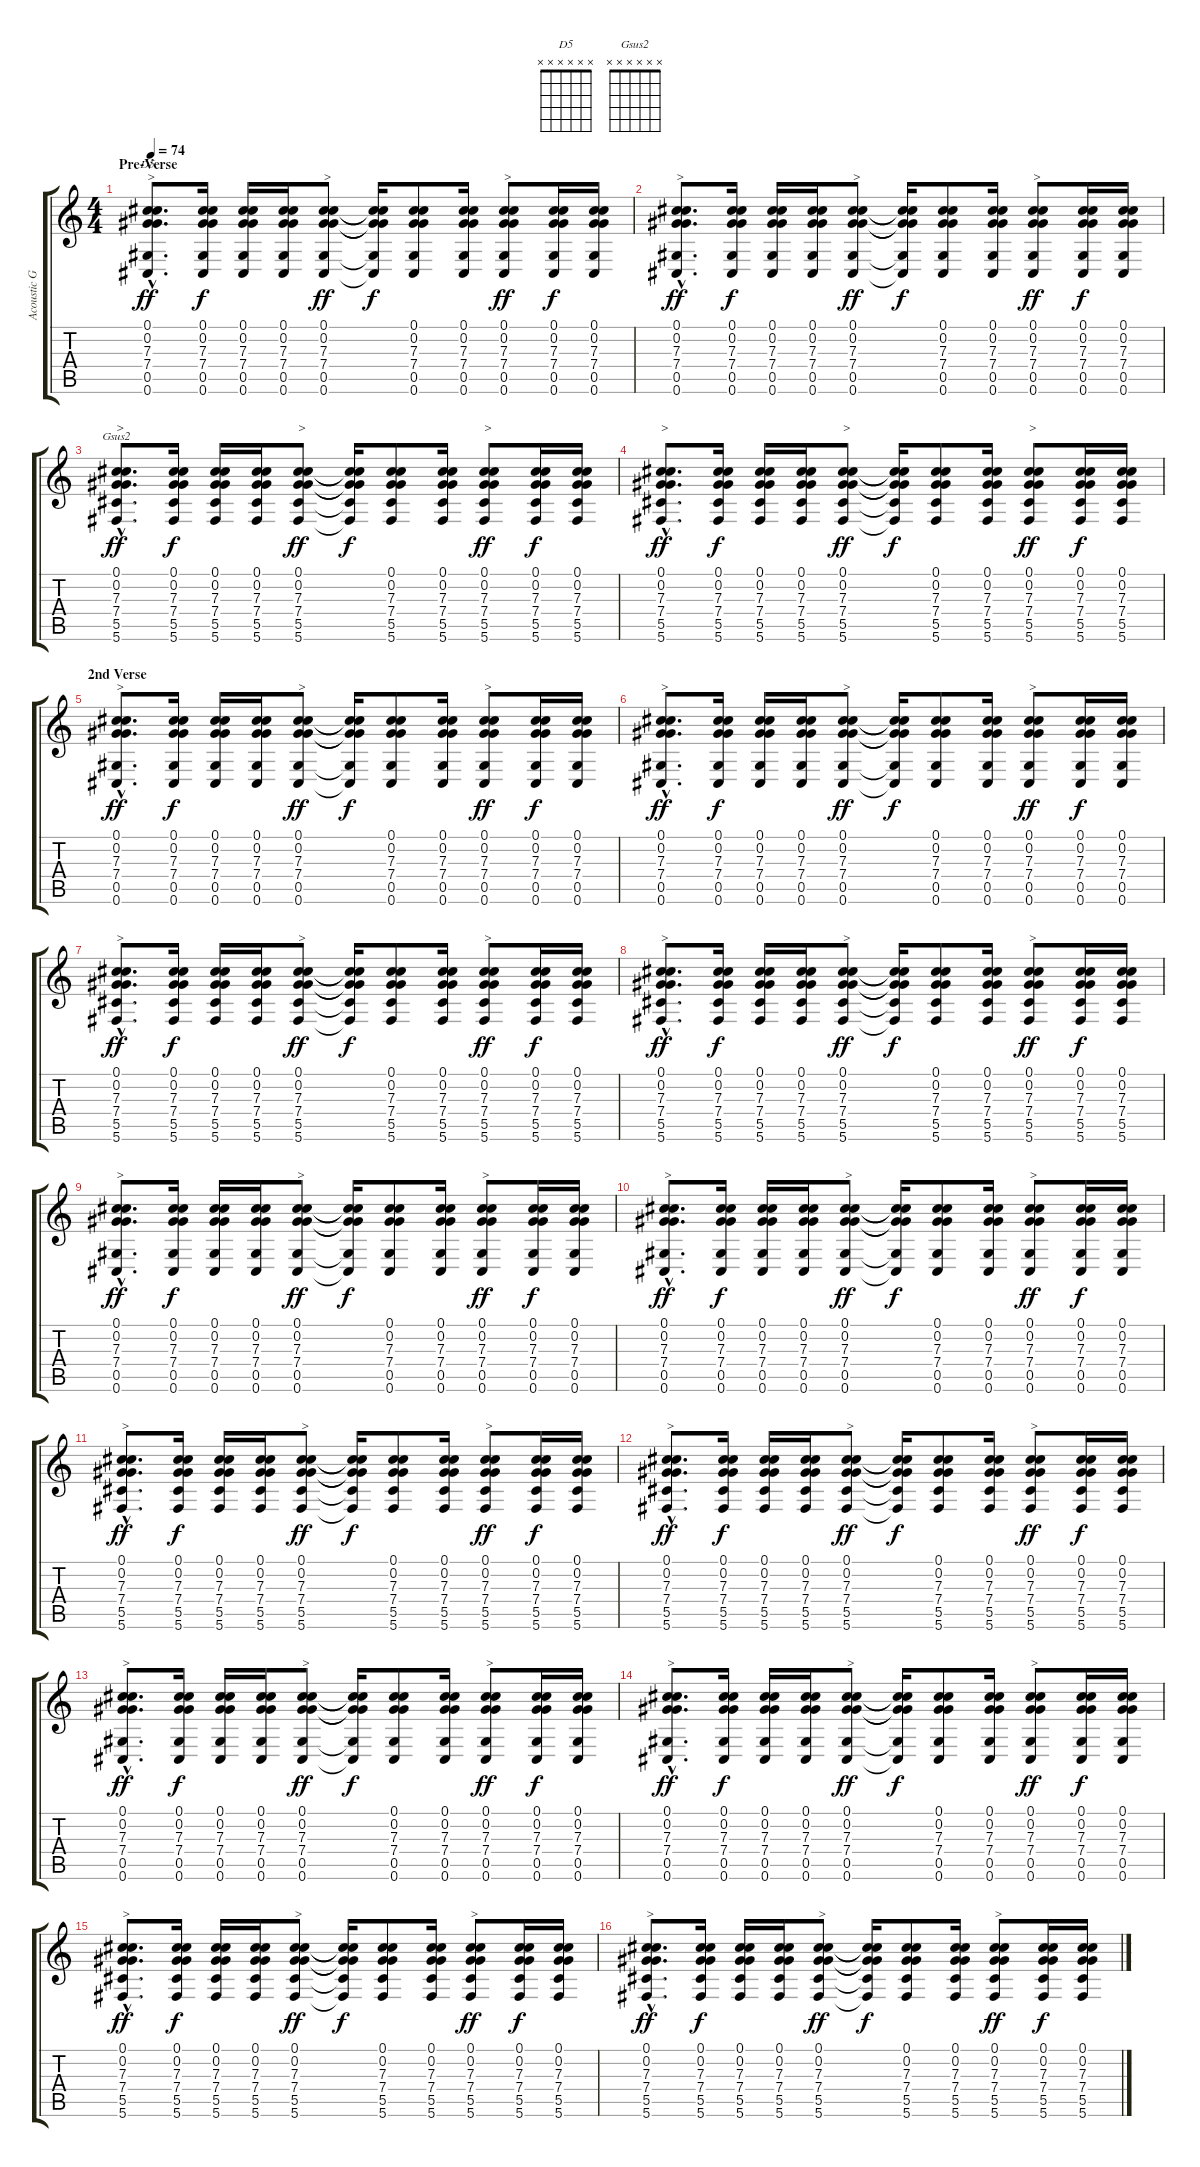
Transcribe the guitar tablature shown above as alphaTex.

\track ("Acoustic Guitar" "Acoustic G") {instrument acousticguitarsteel}
\staff {score tabs}
\tuning (Db4 Ab3 Gb3 Db3 Ab2 Db2) {hide}
\chord ("D5" x x x x x x) {firstfret 0}
\chord ("Gsus2" x x x x x x) {firstfret 0}
\ts (4 4)
\section ("" "Pre-Verse")
\tempo 74
\clef g2
\ks c
(0.1{hac} 0.2{hac} 7.3{hac} 7.4{hac} 0.5{hac} 0.6{hac}).8{d ch "D5" txt ">" dy ff} (0.1 0.2 7.3 7.4 0.5 0.6).16{dy f} (0.1 0.2 7.3 7.4 0.5 0.6).16 (0.1 0.2 7.3 7.4 0.5 0.6).16 (0.1 0.2 7.3 7.4 0.5 0.6).8{txt ">" dy ff} (0.1{t} 0.2{t} 7.3{t} 7.4{t} 0.5{t} 0.6{t}).16{dy f} (0.1 0.2 7.3 7.4 0.5 0.6).8 (0.1 0.2 7.3 7.4 0.5 0.6).16 (0.1 0.2 7.3 7.4 0.5 0.6).8{txt ">" dy ff} (0.1 0.2 7.3 7.4 0.5 0.6).16{dy f} (0.1 0.2 7.3 7.4 0.5 0.6).16 |
(0.1{hac} 0.2{hac} 7.3{hac} 7.4{hac} 0.5{hac} 0.6{hac}).8{d txt ">" dy ff} (0.1 0.2 7.3 7.4 0.5 0.6).16{dy f} (0.1 0.2 7.3 7.4 0.5 0.6).16 (0.1 0.2 7.3 7.4 0.5 0.6).16 (0.1 0.2 7.3 7.4 0.5 0.6).8{txt ">" dy ff} (0.1{t} 0.2{t} 7.3{t} 7.4{t} 0.5{t} 0.6{t}).16{dy f} (0.1 0.2 7.3 7.4 0.5 0.6).8 (0.1 0.2 7.3 7.4 0.5 0.6).16 (0.1 0.2 7.3 7.4 0.5 0.6).8{txt ">" dy ff} (0.1 0.2 7.3 7.4 0.5 0.6).16{dy f} (0.1 0.2 7.3 7.4 0.5 0.6).16 |
(0.1{hac} 0.2{hac} 7.3{hac} 7.4{hac} 5.5{hac} 5.6{hac}).8{d ch "Gsus2" txt ">" dy ff} (0.1 0.2 7.3 7.4 5.5 5.6).16{dy f} (0.1 0.2 7.3 7.4 5.5 5.6).16 (0.1 0.2 7.3 7.4 5.5 5.6).16 (0.1 0.2 7.3 7.4 5.5 5.6).8{txt ">" dy ff} (0.1{t} 0.2{t} 7.3{t} 7.4{t} 5.5{t} 5.6{t}).16{dy f} (0.1 0.2 7.3 7.4 5.5 5.6).8 (0.1 0.2 7.3 7.4 5.5 5.6).16 (0.1 0.2 7.3 7.4 5.5 5.6).8{txt ">" dy ff} (0.1 0.2 7.3 7.4 5.5 5.6).16{dy f} (0.1 0.2 7.3 7.4 5.5 5.6).16 |
(0.1{hac} 0.2{hac} 7.3{hac} 7.4{hac} 5.5{hac} 5.6{hac}).8{d txt ">" dy ff} (0.1 0.2 7.3 7.4 5.5 5.6).16{dy f} (0.1 0.2 7.3 7.4 5.5 5.6).16 (0.1 0.2 7.3 7.4 5.5 5.6).16 (0.1 0.2 7.3 7.4 5.5 5.6).8{txt ">" dy ff} (0.1{t} 0.2{t} 7.3{t} 7.4{t} 5.5{t} 5.6{t}).16{dy f} (0.1 0.2 7.3 7.4 5.5 5.6).8 (0.1 0.2 7.3 7.4 5.5 5.6).16 (0.1 0.2 7.3 7.4 5.5 5.6).8{txt ">" dy ff} (0.1 0.2 7.3 7.4 5.5 5.6).16{dy f} (0.1 0.2 7.3 7.4 5.5 5.6).16 |
\section ("" "2nd Verse")
(0.1{hac} 0.2{hac} 7.3{hac} 7.4{hac} 0.5{hac} 0.6{hac}).8{d txt ">" dy ff} (0.1 0.2 7.3 7.4 0.5 0.6).16{dy f} (0.1 0.2 7.3 7.4 0.5 0.6).16 (0.1 0.2 7.3 7.4 0.5 0.6).16 (0.1 0.2 7.3 7.4 0.5 0.6).8{txt ">" dy ff} (0.1{t} 0.2{t} 7.3{t} 7.4{t} 0.5{t} 0.6{t}).16{dy f} (0.1 0.2 7.3 7.4 0.5 0.6).8 (0.1 0.2 7.3 7.4 0.5 0.6).16 (0.1 0.2 7.3 7.4 0.5 0.6).8{txt ">" dy ff} (0.1 0.2 7.3 7.4 0.5 0.6).16{dy f} (0.1 0.2 7.3 7.4 0.5 0.6).16 |
(0.1{hac} 0.2{hac} 7.3{hac} 7.4{hac} 0.5{hac} 0.6{hac}).8{d txt ">" dy ff} (0.1 0.2 7.3 7.4 0.5 0.6).16{dy f} (0.1 0.2 7.3 7.4 0.5 0.6).16 (0.1 0.2 7.3 7.4 0.5 0.6).16 (0.1 0.2 7.3 7.4 0.5 0.6).8{txt ">" dy ff} (0.1{t} 0.2{t} 7.3{t} 7.4{t} 0.5{t} 0.6{t}).16{dy f} (0.1 0.2 7.3 7.4 0.5 0.6).8 (0.1 0.2 7.3 7.4 0.5 0.6).16 (0.1 0.2 7.3 7.4 0.5 0.6).8{txt ">" dy ff} (0.1 0.2 7.3 7.4 0.5 0.6).16{dy f} (0.1 0.2 7.3 7.4 0.5 0.6).16 |
(0.1{hac} 0.2{hac} 7.3{hac} 7.4{hac} 5.5{hac} 5.6{hac}).8{d txt ">" dy ff} (0.1 0.2 7.3 7.4 5.5 5.6).16{dy f} (0.1 0.2 7.3 7.4 5.5 5.6).16 (0.1 0.2 7.3 7.4 5.5 5.6).16 (0.1 0.2 7.3 7.4 5.5 5.6).8{txt ">" dy ff} (0.1{t} 0.2{t} 7.3{t} 7.4{t} 5.5{t} 5.6{t}).16{dy f} (0.1 0.2 7.3 7.4 5.5 5.6).8 (0.1 0.2 7.3 7.4 5.5 5.6).16 (0.1 0.2 7.3 7.4 5.5 5.6).8{txt ">" dy ff} (0.1 0.2 7.3 7.4 5.5 5.6).16{dy f} (0.1 0.2 7.3 7.4 5.5 5.6).16 |
(0.1{hac} 0.2{hac} 7.3{hac} 7.4{hac} 5.5{hac} 5.6{hac}).8{d txt ">" dy ff} (0.1 0.2 7.3 7.4 5.5 5.6).16{dy f} (0.1 0.2 7.3 7.4 5.5 5.6).16 (0.1 0.2 7.3 7.4 5.5 5.6).16 (0.1 0.2 7.3 7.4 5.5 5.6).8{txt ">" dy ff} (0.1{t} 0.2{t} 7.3{t} 7.4{t} 5.5{t} 5.6{t}).16{dy f} (0.1 0.2 7.3 7.4 5.5 5.6).8 (0.1 0.2 7.3 7.4 5.5 5.6).16 (0.1 0.2 7.3 7.4 5.5 5.6).8{txt ">" dy ff} (0.1 0.2 7.3 7.4 5.5 5.6).16{dy f} (0.1 0.2 7.3 7.4 5.5 5.6).16 |
(0.1{hac} 0.2{hac} 7.3{hac} 7.4{hac} 0.5{hac} 0.6{hac}).8{d txt ">" dy ff} (0.1 0.2 7.3 7.4 0.5 0.6).16{dy f} (0.1 0.2 7.3 7.4 0.5 0.6).16 (0.1 0.2 7.3 7.4 0.5 0.6).16 (0.1 0.2 7.3 7.4 0.5 0.6).8{txt ">" dy ff} (0.1{t} 0.2{t} 7.3{t} 7.4{t} 0.5{t} 0.6{t}).16{dy f} (0.1 0.2 7.3 7.4 0.5 0.6).8 (0.1 0.2 7.3 7.4 0.5 0.6).16 (0.1 0.2 7.3 7.4 0.5 0.6).8{txt ">" dy ff} (0.1 0.2 7.3 7.4 0.5 0.6).16{dy f} (0.1 0.2 7.3 7.4 0.5 0.6).16 |
(0.1{hac} 0.2{hac} 7.3{hac} 7.4{hac} 0.5{hac} 0.6{hac}).8{d txt ">" dy ff} (0.1 0.2 7.3 7.4 0.5 0.6).16{dy f} (0.1 0.2 7.3 7.4 0.5 0.6).16 (0.1 0.2 7.3 7.4 0.5 0.6).16 (0.1 0.2 7.3 7.4 0.5 0.6).8{txt ">" dy ff} (0.1{t} 0.2{t} 7.3{t} 7.4{t} 0.5{t} 0.6{t}).16{dy f} (0.1 0.2 7.3 7.4 0.5 0.6).8 (0.1 0.2 7.3 7.4 0.5 0.6).16 (0.1 0.2 7.3 7.4 0.5 0.6).8{txt ">" dy ff} (0.1 0.2 7.3 7.4 0.5 0.6).16{dy f} (0.1 0.2 7.3 7.4 0.5 0.6).16 |
(0.1{hac} 0.2{hac} 7.3{hac} 7.4{hac} 5.5{hac} 5.6{hac}).8{d txt ">" dy ff} (0.1 0.2 7.3 7.4 5.5 5.6).16{dy f} (0.1 0.2 7.3 7.4 5.5 5.6).16 (0.1 0.2 7.3 7.4 5.5 5.6).16 (0.1 0.2 7.3 7.4 5.5 5.6).8{txt ">" dy ff} (0.1{t} 0.2{t} 7.3{t} 7.4{t} 5.5{t} 5.6{t}).16{dy f} (0.1 0.2 7.3 7.4 5.5 5.6).8 (0.1 0.2 7.3 7.4 5.5 5.6).16 (0.1 0.2 7.3 7.4 5.5 5.6).8{txt ">" dy ff} (0.1 0.2 7.3 7.4 5.5 5.6).16{dy f} (0.1 0.2 7.3 7.4 5.5 5.6).16 |
(0.1{hac} 0.2{hac} 7.3{hac} 7.4{hac} 5.5{hac} 5.6{hac}).8{d txt ">" dy ff} (0.1 0.2 7.3 7.4 5.5 5.6).16{dy f} (0.1 0.2 7.3 7.4 5.5 5.6).16 (0.1 0.2 7.3 7.4 5.5 5.6).16 (0.1 0.2 7.3 7.4 5.5 5.6).8{txt ">" dy ff} (0.1{t} 0.2{t} 7.3{t} 7.4{t} 5.5{t} 5.6{t}).16{dy f} (0.1 0.2 7.3 7.4 5.5 5.6).8 (0.1 0.2 7.3 7.4 5.5 5.6).16 (0.1 0.2 7.3 7.4 5.5 5.6).8{txt ">" dy ff} (0.1 0.2 7.3 7.4 5.5 5.6).16{dy f} (0.1 0.2 7.3 7.4 5.5 5.6).16 |
(0.1{hac} 0.2{hac} 7.3{hac} 7.4{hac} 0.5{hac} 0.6{hac}).8{d txt ">" dy ff} (0.1 0.2 7.3 7.4 0.5 0.6).16{dy f} (0.1 0.2 7.3 7.4 0.5 0.6).16 (0.1 0.2 7.3 7.4 0.5 0.6).16 (0.1 0.2 7.3 7.4 0.5 0.6).8{txt ">" dy ff} (0.1{t} 0.2{t} 7.3{t} 7.4{t} 0.5{t} 0.6{t}).16{dy f} (0.1 0.2 7.3 7.4 0.5 0.6).8 (0.1 0.2 7.3 7.4 0.5 0.6).16 (0.1 0.2 7.3 7.4 0.5 0.6).8{txt ">" dy ff} (0.1 0.2 7.3 7.4 0.5 0.6).16{dy f} (0.1 0.2 7.3 7.4 0.5 0.6).16 |
(0.1{hac} 0.2{hac} 7.3{hac} 7.4{hac} 0.5{hac} 0.6{hac}).8{d txt ">" dy ff} (0.1 0.2 7.3 7.4 0.5 0.6).16{dy f} (0.1 0.2 7.3 7.4 0.5 0.6).16 (0.1 0.2 7.3 7.4 0.5 0.6).16 (0.1 0.2 7.3 7.4 0.5 0.6).8{txt ">" dy ff} (0.1{t} 0.2{t} 7.3{t} 7.4{t} 0.5{t} 0.6{t}).16{dy f} (0.1 0.2 7.3 7.4 0.5 0.6).8 (0.1 0.2 7.3 7.4 0.5 0.6).16 (0.1 0.2 7.3 7.4 0.5 0.6).8{txt ">" dy ff} (0.1 0.2 7.3 7.4 0.5 0.6).16{dy f} (0.1 0.2 7.3 7.4 0.5 0.6).16 |
(0.1{hac} 0.2{hac} 7.3{hac} 7.4{hac} 5.5{hac} 5.6{hac}).8{d txt ">" dy ff} (0.1 0.2 7.3 7.4 5.5 5.6).16{dy f} (0.1 0.2 7.3 7.4 5.5 5.6).16 (0.1 0.2 7.3 7.4 5.5 5.6).16 (0.1 0.2 7.3 7.4 5.5 5.6).8{txt ">" dy ff} (0.1{t} 0.2{t} 7.3{t} 7.4{t} 5.5{t} 5.6{t}).16{dy f} (0.1 0.2 7.3 7.4 5.5 5.6).8 (0.1 0.2 7.3 7.4 5.5 5.6).16 (0.1 0.2 7.3 7.4 5.5 5.6).8{txt ">" dy ff} (0.1 0.2 7.3 7.4 5.5 5.6).16{dy f} (0.1 0.2 7.3 7.4 5.5 5.6).16 |
(0.1{hac} 0.2{hac} 7.3{hac} 7.4{hac} 5.5{hac} 5.6{hac}).8{d txt ">" dy ff} (0.1 0.2 7.3 7.4 5.5 5.6).16{dy f} (0.1 0.2 7.3 7.4 5.5 5.6).16 (0.1 0.2 7.3 7.4 5.5 5.6).16 (0.1 0.2 7.3 7.4 5.5 5.6).8{txt ">" dy ff} (0.1{t} 0.2{t} 7.3{t} 7.4{t} 5.5{t} 5.6{t}).16{dy f} (0.1 0.2 7.3 7.4 5.5 5.6).8 (0.1 0.2 7.3 7.4 5.5 5.6).16 (0.1 0.2 7.3 7.4 5.5 5.6).8{txt ">" dy ff} (0.1 0.2 7.3 7.4 5.5 5.6).16{dy f} (0.1 0.2 7.3 7.4 5.5 5.6).16
